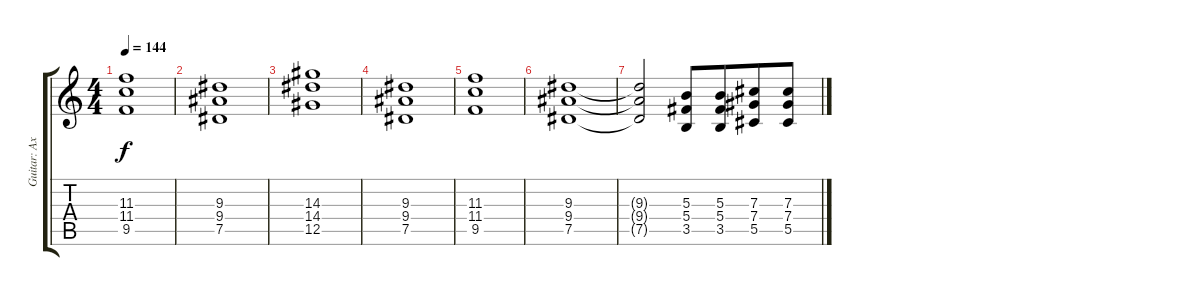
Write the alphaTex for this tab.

\track ("Guitar: Axel" "Guitar: Ax") {instrument electricguitarjazz}
\staff {score tabs}
\tuning (Eb4 Bb3 Gb3 Db3 Ab2 Eb2) {hide}
\ts (4 4)
\tempo 144
\clef g2
\ks c
(11.3 11.4 9.5).1{dy f} |
(9.3 9.4 7.5).1 |
(14.3 14.4 12.5).1 |
(9.3 9.4 7.5).1 |
(11.3 11.4 9.5).1 |
(9.3 9.4 7.5).1 |
(9.3{t} 9.4{t} 7.5{t}).2 (5.3 5.4 3.5).8 (5.3 5.4 3.5).8{beam merge} (7.3 7.4 5.5).8 (7.3 7.4 5.5).8
